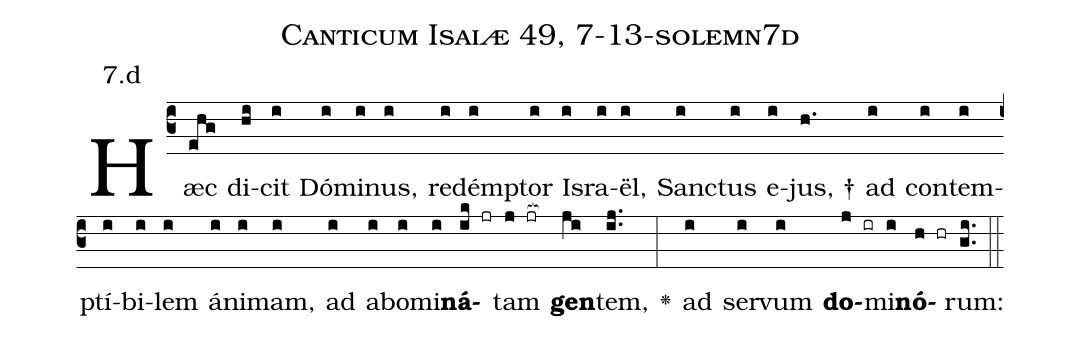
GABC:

name: Canticum Isaiæ 49, 7-13-solemn7d;
annotation: 7.d;
%%
(c3)Hæc(ehg) di(hi)cit(i) Dó(i)mi(i)nus,(i) re(i)dém(i)ptor(i) Is(i)ra(i)ël,(i) San(i)ctus(i) e(i)jus, †(h.) ad(i) con(i)tem(i)ptí(i)bi(i)lem(i) á(i)ni(i)mam,(i) ad(i) a(i)bo(i)mi(i)<b>ná</b>(ik jr)tam(j jr[ocb:1{]) <b>gen</b>(ji[ocb:0}])tem,(ij..) <v>\greheightstar</v>(:) ad(i) ser(i)vum(i) <b>do</b>(j ir)mi(i)<b>nó</b>(h hr)rum:(gi..) (::)


%E(i) u(i) o(j) u(i) a(h) e.(gi..) (::)
